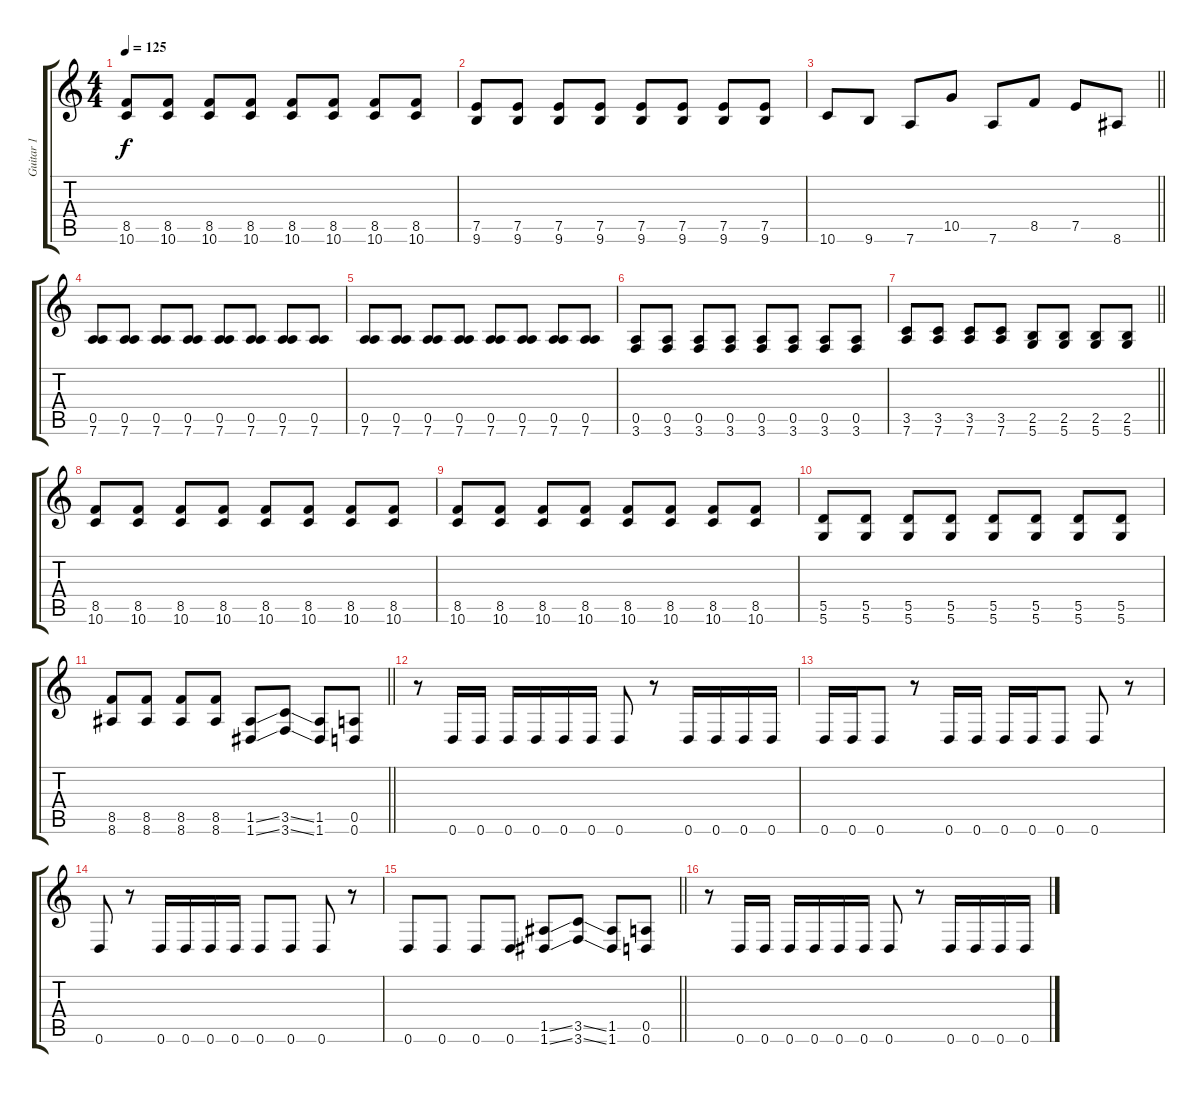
\track ("Guitar 1" "Guitar 1") {instrument distortionguitar}
\staff {score tabs}
\tuning (E4 B3 G3 D3 A2 D2) {hide}
\ts (4 4)
\tempo 125
\clef g2
\ks c
(8.5 10.6).8{dy f} (8.5 10.6).8 (8.5 10.6).8 (8.5 10.6).8 (8.5 10.6).8 (8.5 10.6).8 (8.5 10.6).8 (8.5 10.6).8 |
(7.5 9.6).8 (7.5 9.6).8 (7.5 9.6).8 (7.5 9.6).8 (7.5 9.6).8 (7.5 9.6).8 (7.5 9.6).8 (7.5 9.6).8 |
\barLineRight lightlight
10.6.8 9.6.8 7.6.8 10.5.8 7.6.8 8.5.8 7.5.8 8.6.8 |
(0.5 7.6).8 (0.5 7.6).8 (0.5 7.6).8 (0.5 7.6).8 (0.5 7.6).8 (0.5 7.6).8 (0.5 7.6).8 (0.5 7.6).8 |
(0.5 7.6).8 (0.5 7.6).8 (0.5 7.6).8 (0.5 7.6).8 (0.5 7.6).8 (0.5 7.6).8 (0.5 7.6).8 (0.5 7.6).8 |
(0.5 3.6).8 (0.5 3.6).8 (0.5 3.6).8 (0.5 3.6).8 (0.5 3.6).8 (0.5 3.6).8 (0.5 3.6).8 (0.5 3.6).8 |
\barLineRight lightlight
(3.5 7.6).8 (3.5 7.6).8 (3.5 7.6).8 (3.5 7.6).8 (2.5 5.6).8 (2.5 5.6).8 (2.5 5.6).8 (2.5 5.6).8 |
(8.5 10.6).8 (8.5 10.6).8 (8.5 10.6).8 (8.5 10.6).8 (8.5 10.6).8 (8.5 10.6).8 (8.5 10.6).8 (8.5 10.6).8 |
(8.5 10.6).8 (8.5 10.6).8 (8.5 10.6).8 (8.5 10.6).8 (8.5 10.6).8 (8.5 10.6).8 (8.5 10.6).8 (8.5 10.6).8 |
(5.5 5.6).8 (5.5 5.6).8 (5.5 5.6).8 (5.5 5.6).8 (5.5 5.6).8 (5.5 5.6).8 (5.5 5.6).8 (5.5 5.6).8 |
\barLineRight lightlight
(8.5 8.6).8 (8.5 8.6).8 (8.5 8.6).8 (8.5 8.6).8 (1.5{ss} 1.6{ss}).8 (3.5{ss} 3.6{ss}).8 (1.5 1.6).8 (0.5 0.6).8 |
\section ("" "")
r.8 0.6.16 0.6.16 0.6.16 0.6.16 0.6.16 0.6.16 0.6.8 r.8 0.6.16 0.6.16 0.6.16 0.6.16 |
0.6.16 0.6.16 0.6.8 r.8 0.6.16 0.6.16 0.6.16 0.6.16 0.6.8 0.6.8 r.8 |
0.6.8 r.8 0.6.16 0.6.16 0.6.16 0.6.16 0.6.8 0.6.8 0.6.8 r.8 |
\barLineRight lightlight
0.6.8 0.6.8 0.6.8 0.6.8 (1.5{ss} 1.6{ss}).8 (3.5{ss} 3.6{ss}).8 (1.5 1.6).8 (0.5 0.6).8 |
r.8 0.6.16 0.6.16 0.6.16 0.6.16 0.6.16 0.6.16 0.6.8 r.8 0.6.16 0.6.16 0.6.16 0.6.16
